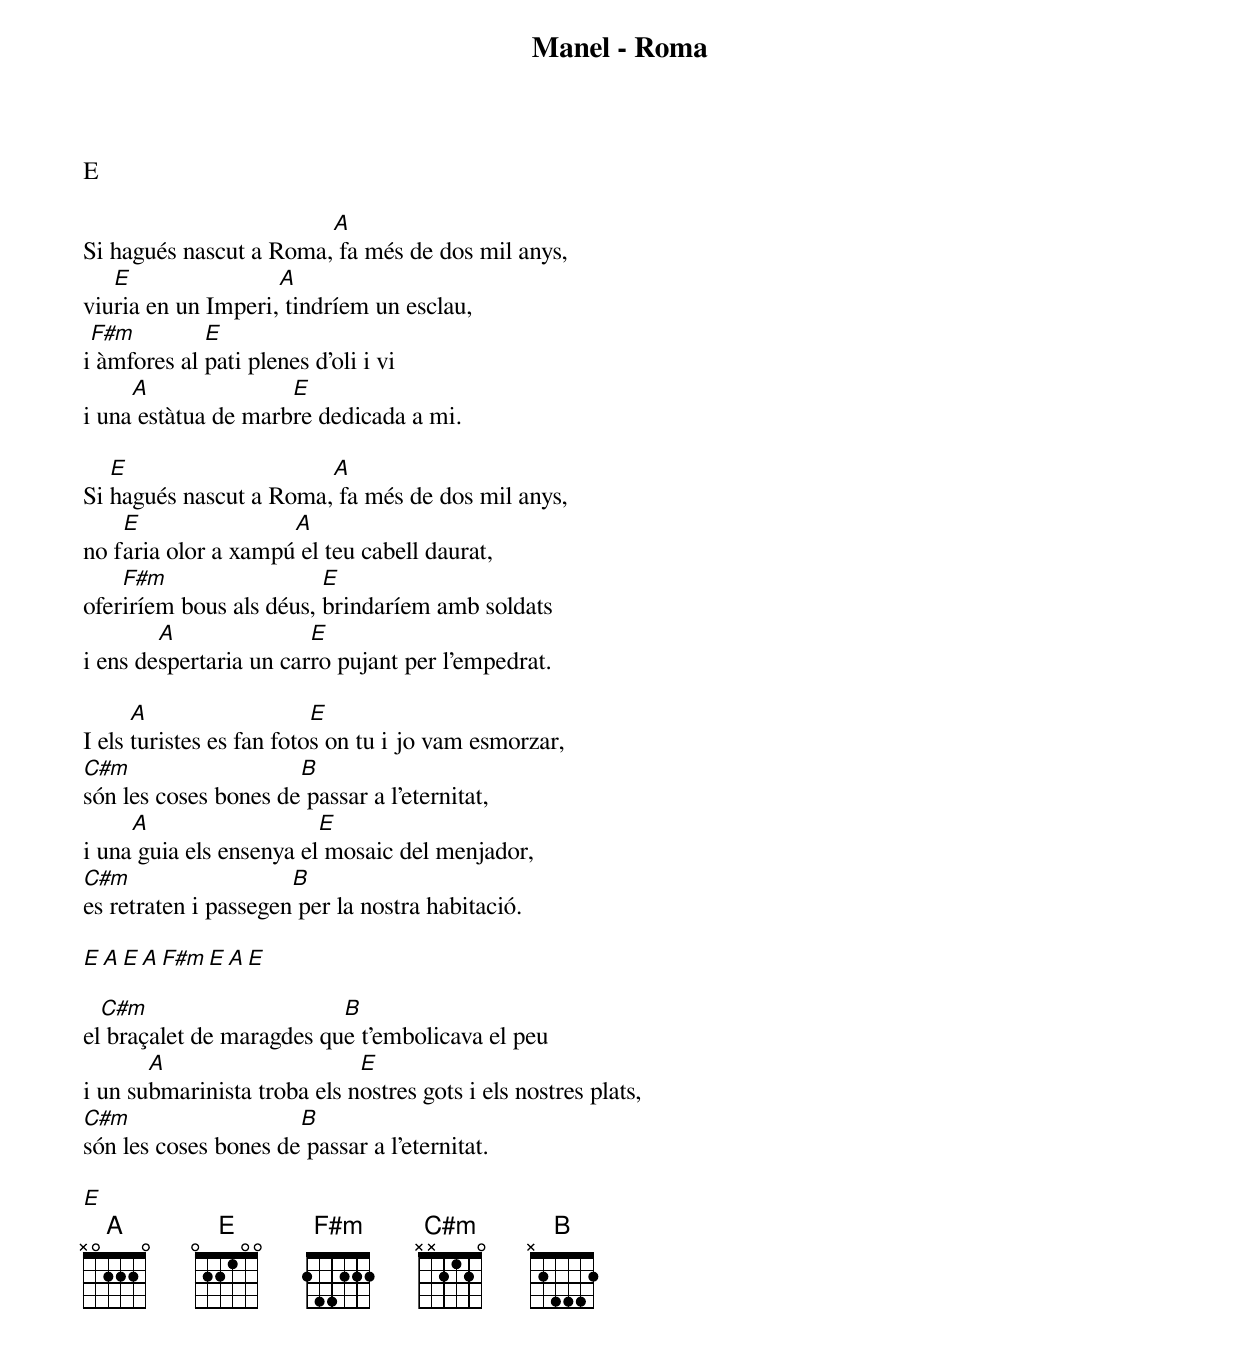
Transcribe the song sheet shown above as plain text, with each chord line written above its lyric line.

Manel - Roma

E

                        A
Si hagués nascut a Roma, fa més de dos mil anys,
   E                A
viuria en un Imperi, tindríem un esclau,
 F#m         E
i àmfores al pati plenes d'oli i vi
     A               E
i una estàtua de marbre dedicada a mi.

   E                    A
Si hagués nascut a Roma, fa més de dos mil anys,
    E                A
no faria olor a xampú el teu cabell daurat,
    F#m                  E
oferiríem bous als déus, brindaríem amb soldats
        A               E
i ens despertaria un carro pujant per l'empedrat.

      A                   E
I els turistes es fan fotos on tu i jo vam esmorzar,
C#m                   B
són les coses bones de passar a l'eternitat,
     A                   E
i una guia els ensenya el mosaic del menjador,
C#m                   B
es retraten i passegen per la nostra habitació.

E     A     E     A     F#m     E     A     E

  C#m                     B
el braçalet de maragdes que t'embolicava el peu
       A                     E
i un submarinista troba els nostres gots i els nostres plats,
C#m                   B
són les coses bones de passar a l'eternitat.

E
